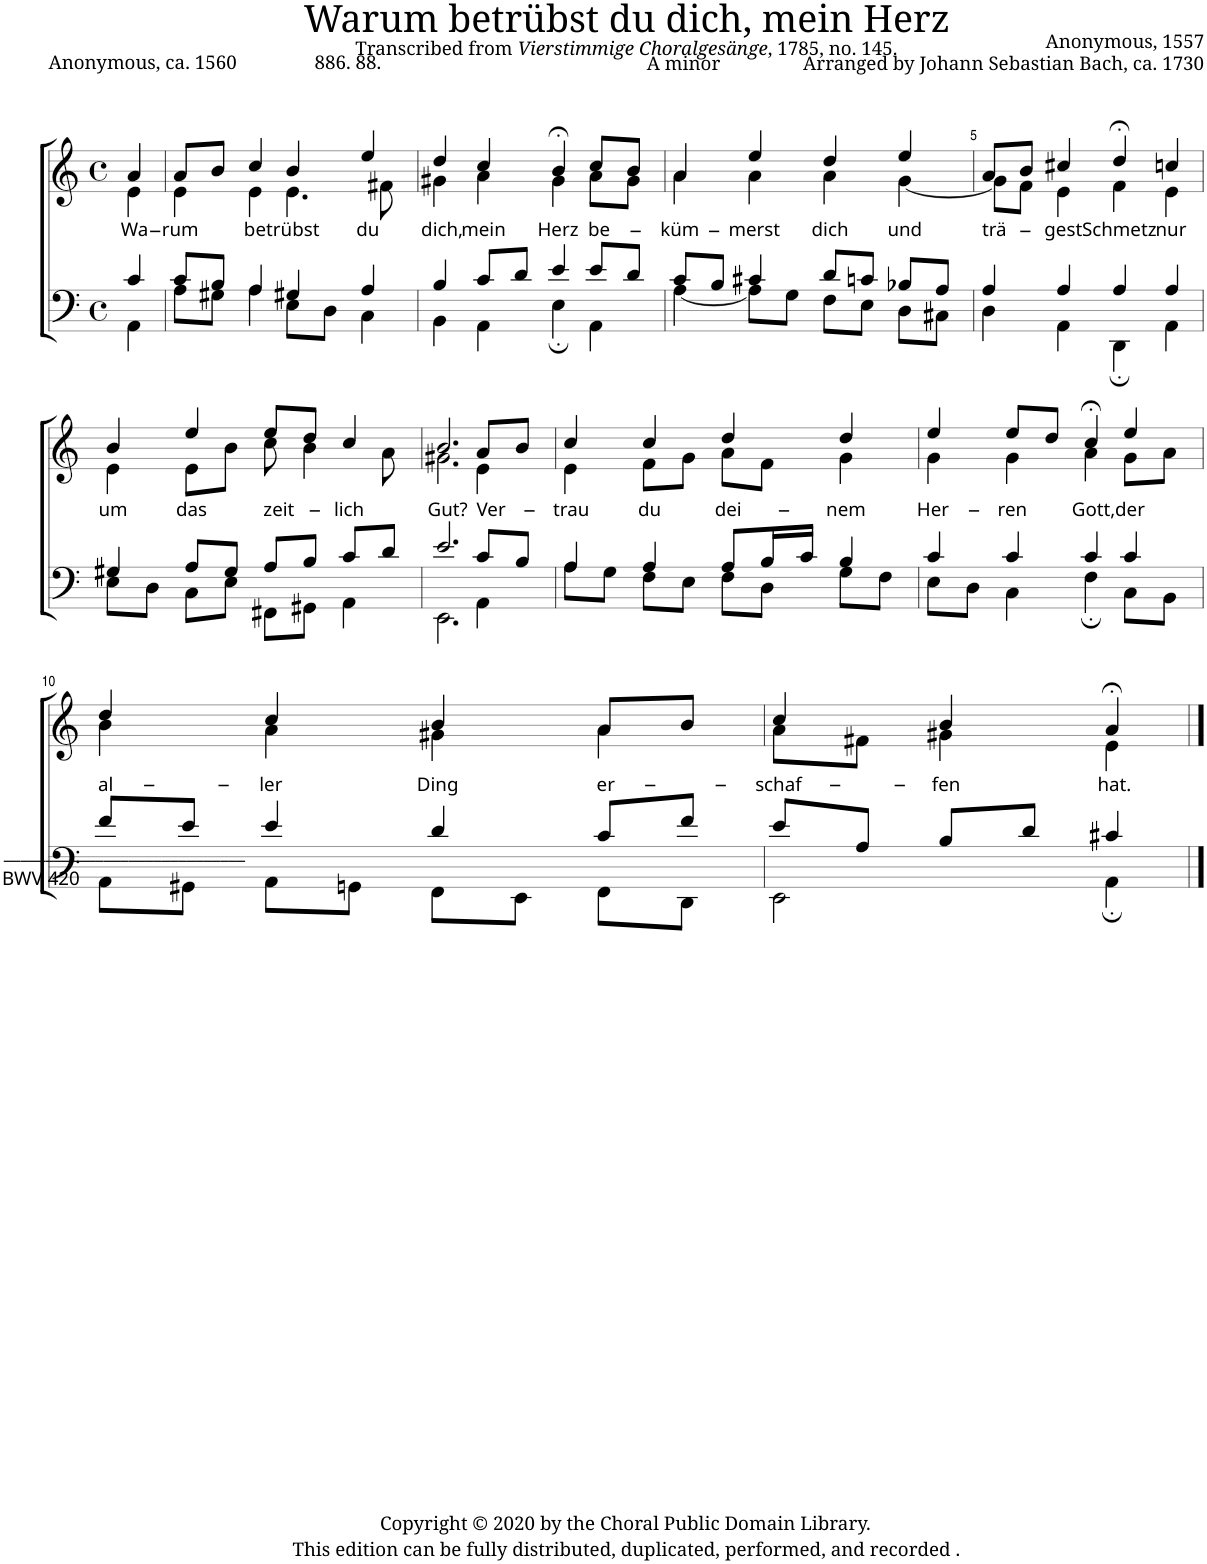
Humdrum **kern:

**kern	**kern	**text
*part2	*part1	*part1
*staff2	*staff1	*staff1
*I"Bass	*I"Soprano	*
*clefF4	*clefG2	*
*k[]	*k[]	*
*M4/4	*M4/4	*
*met(c)	*met(c)	*
=1	=1	=1
*^	*	*
!	!	!	!LO:LY:b
*	*	*^	*
4c/	4AA\	4a/	4e\	Wa-
=2	=2	=2	=2	=2
!	!	!	!	!LO:LY:b
8c/L	8A\L	8a/L	4e\	-rum
8B/J	8G#X\J	8b/J	.	.
!	!	!	!	!LO:LY:b
4A/	4A\	4cc/	4e\	be-
!	!	!	!	!LO:LY:b
4G#X/	8E\L	4b/	4.e\	-trübst
.	8D\J	.	.	.
!	!	!	!	!LO:LY:b
4A/	4C\	4ee/	.	du
.	.	.	8f#X\	.
=3	=3	=3	=3	=3
!	!	!	!	!LO:LY:b
4B/	4BB\	4dd/	4g#X\	dich,
!	!	!	!	!LO:LY:b
8c/L	4AA\	4cc/	4a\	mein
8d/J	.	.	.	.
!	!	!	!	!LO:LY:b
4e/	4E;\	4b;</	4g#\	Herz
!	!	!	!	!LO:LY:b
8e/L	4AA\	8cc/L	8a\L	be-
8d/J	.	8b/J	8g#\J	.
=4	=4	=4	=4	=4
!	!	!	!	!LO:LY:b
8c/L	[4A\	4a/	4a\	-küm-
8B/J	.	.	.	.
!	!	!	!	!LO:LY:b
4c#X/	8A\L]	4ee/	4a\	-merst
.	8G\J	.	.	.
!	!	!	!	!LO:LY:b
8d/L	8F\L	4dd/	4a\	dich
8cn/J	8E\J	.	.	.
!	!	!	!	!LO:LY:b
8B-X/L	8D\L	4ee/	[4g\	und
8A/J	8C#X\J	.	.	.
=5	=5	=5	=5	=5
!	!	!	!	!LO:LY:b
4A/	4D\	8a/L	8g\L]	trä-
.	.	8b/J	8f\J	.
!	!	!	!	!LO:LY:b
4A/	4AA\	4cc#X/	4e\	gest
!	!	!	!	!LO:LY:b
4A/	4DD;\	4dd;</	4f\	Schmetz
!	!	!	!	!LO:LY:b
4A/	4AA\	4ccn/	4e\	nur
!!LO:LB:g=z	!!
=6	=6	=6	=6	=6
!	!	!	!	!LO:LY:b
4G#X/	8E\L	4b/	4e\	um
.	8D\J	.	.	.
!	!	!	!	!LO:LY:b
8A/L	8C\L	4ee/	8e\L	das
8G#/J	8E\J	.	8b\J	.
!	!	!	!	!LO:LY:b
8A/L	8FF#X\L	8ee/L	8cc\	zeit-
8B/J	8GG#X\J	8dd/J	4b\	.
!	!	!	!	!LO:LY:b
8c/L	4AA\	4cc/	.	-lich
8d/J	.	.	8a\	.
=7	=7	=7	=7	=7
!LO:TX:b:t=_____________________________	!	!	!	!
!LO:TX:b:t=BWV 420	!	!	!	!
!	!	!	!	!LO:LY:b
2.e/	2.EE\	2.b/	2.g#X\	Gut?
!	!	!	!	!LO:LY:b
8c/L	4AA\	8a/L	4e\	Ver-
8B/J	.	8b/J	.	.
=8	=8	=8	=8	=8
!	!	!	!	!LO:LY:b
4A/	8A\L	4cc/	4e\	-trau
.	8G\J	.	.	.
!	!	!	!	!LO:LY:b
4A/	8F\L	4cc/	8f\L	du
.	8E\J	.	8g\J	.
!	!	!	!	!LO:LY:b
8A/L	8F\L	4dd/	8a\L	dei-
16B/L	8D\J	.	8f\J	.
16c/JJ	.	.	.	.
!	!	!	!	!LO:LY:b
4B/	8G\L	4dd/	4g\	-nem
.	8F\J	.	.	.
=9	=9	=9	=9	=9
!	!	!	!	!LO:LY:b
4c/	8E\L	4ee/	4g\	Her-
.	8D\J	.	.	.
!	!	!	!	!LO:LY:b
4c/	4C\	8ee/L	4g\	-ren
.	.	8dd/J	.	.
!	!	!	!	!LO:LY:b
4c/	4F;\	4cc;</	4a\	Gott,
!	!	!	!	!LO:LY:b
4c/	8C\L	4ee/	8g\L	der
.	8BB\J	.	8a\J	.
!!LO:LB:g=z	!!
=10	=10	=10	=10	=10
!	!	!	!	!LO:LY:b
8f/L	8AA\L	4dd/	4b\	al-
8e/J	8GG#X\J	.	.	.
!	!	!	!	!LO:LY:b
4e/	8AA\L	4cc/	4a\	-ler
.	8GGn\J	.	.	.
!	!	!	!	!LO:LY:b
4d/	8FF\L	4b/	4g#X\	Ding
.	8EE\J	.	.	.
!	!	!	!	!LO:LY:b
8c/L	8FF\L	8a/L	4a\	er-
8f/J	8DD\J	8b/J	.	.
=11	=11	=11	=11	=11
!	!	!	!	!LO:LY:b
8e/L	2EE\	4cc/	8a\L	-schaf-
8A/J	.	.	8f#X\J	.
!	!	!	!	!LO:LY:b
8B/L	.	4b/	4g#X\	-fen
8d/J	.	.	.	.
!	!	!	!	!LO:LY:b
4c#X/	4AA;\	4a;</	4e\	hat.
*v	*v	*	*	*
*	*v	*v	*
==	==	==
*-	*-	*-
